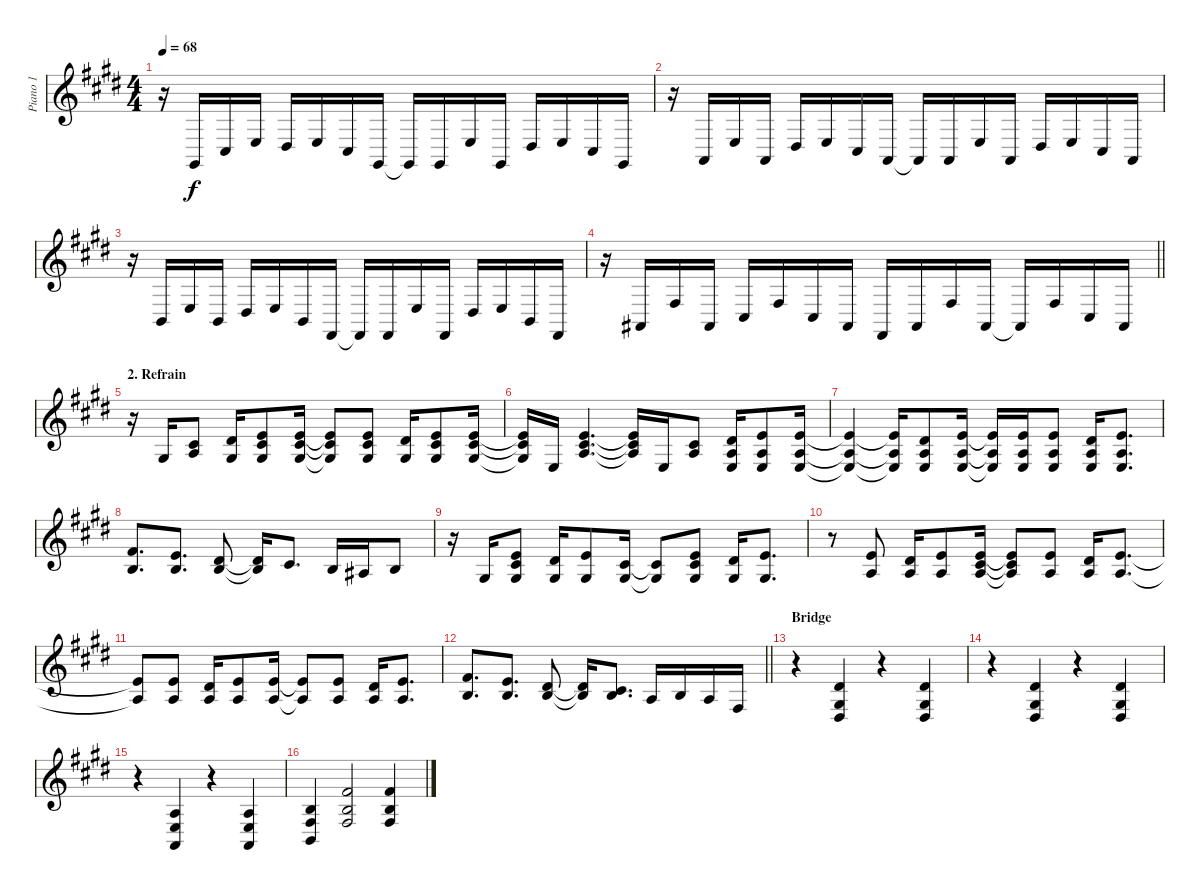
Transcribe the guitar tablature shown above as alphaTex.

\track ("Piano 1" "Piano 1") {instrument acousticgrandpiano}
\staff {score}
\tuning (E4 B3 G3 D3 A2 E2) {hide}
\ts (4 4)
\tempo 68
\clef g2
\ks e
r.16{dy f} 4.6.16 4.5.16{beam merge} 2.4.16{beam split} 1.4.16 2.4.16 4.5.16{beam merge} 4.6.16{beam split} 4.6{t}.16 4.6.16 2.4.16{beam merge} 4.6.16{beam split} 1.4.16 2.4.16 4.5.16{beam merge} 4.6.16 |
r.16 0.5.16 2.4.16 0.5.16 1.4.16 2.4.16 4.5.16 0.5.16 0.5{t}.16 0.5.16 2.4.16 0.5.16 1.4.16 2.4.16 4.5.16 0.5.16 |
r.16 2.5.16 2.4.16 2.5.16 1.4.16 2.4.16 2.5.16 2.6.16 2.6{t}.16 2.6.16 2.4.16 2.6.16 1.4.16 2.4.16 2.5.16 2.6.16 |
\barLineRight lightlight
r.16 1.5.16 4.4.16 1.5.16 4.5.16 4.4.16 4.5.16 1.5.16 2.6.16 1.5.16 4.4.16 1.5.16 1.5{t}.16 4.4.16 4.5.16 1.5.16 |
\section ("" "2. Refrain")
r.16 1.3.16 (2.2 2.3).8 (4.2 1.3).16 (0.1 2.2 1.3).8 (0.1 2.2 1.3).16 (0.1{t} 2.2{t} 1.3{t}).8 (0.1 2.2 1.3).8 (4.2 1.3).16 (0.1 2.2 1.3).8 (0.1 2.2 1.3).16 |
(0.1{t} 2.2{t} 1.3{t}).16 2.4.16 (0.1 2.2 2.3).4{d} (0.1{t} 2.2{t} 2.3{t}).16 2.4.16 (2.2 2.3).8 (4.2 2.3 2.4).16 (0.1 2.3 2.4).8 (0.1 2.3 2.4).16 |
(0.1{t} 2.3{t} 2.4{t}).4 (0.1{t} 2.3{t} 2.4{t}).16 (4.2 2.3 2.4).8 (0.1 2.3 2.4).16 (0.1{t} 2.3{t} 2.4{t}).16 (0.1 2.3 2.4).16 (0.1 2.3 2.4).8 (4.2 2.3 2.4).16 (0.1 2.3 2.4).8{d} |
(2.1 0.2).8{d} (0.1 0.2).8{d} (0.2 8.3).8 (0.2{t} 8.3{t}).16 2.2.8{d} 0.2.16 3.3.16 0.2.8 |
r.16 1.3.16 (0.1 2.2 1.3).8 (4.2 1.3).16 (0.1 1.3).8 (2.2 1.3).16 (2.2{t} 1.3{t}).8 (0.1 2.2 1.3).8 (4.2 1.3).16 (0.1 1.3).8{d} |
r.8 (0.1 2.3).8 (4.2 2.3).16 (0.1 2.3).8 (0.1 2.2 2.3).16 (0.1{t} 2.2{t} 2.3{t}).8 (0.1 2.3).8 (4.2 2.3).16 (0.1 2.3).8{d} |
(0.1{t} 2.3{t}).8 (0.1 2.3).8 (4.2 2.3).16 (0.1 2.3).8 (0.1 2.3).16 (0.1{t} 2.3{t}).8 (0.1 2.3).8 (4.2 2.3).16 (0.1 2.3).8{d} |
\barLineRight lightlight
(2.1 0.2).8{d} (0.1 0.2).8{d} (0.2 8.3).8 (0.2{t} 8.3{t}).16 (2.2 4.3).8{d} 2.3.16 0.2.16 2.3.16 4.4.16 |
\section ("" "Bridge")
r.4 (4.2 1.3 1.4).4 r.4 (4.2 1.3 1.4).4 |
r.4 (4.2 1.3 1.4).4 r.4 (4.2 1.3 1.4).4 |
r.4 (2.3 2.4 0.5).4 r.4 (2.3 2.4 0.5).4 |
(0.2 4.4 2.5).4 (2.1 0.2 4.4).2 (2.1 0.2 4.4).4
